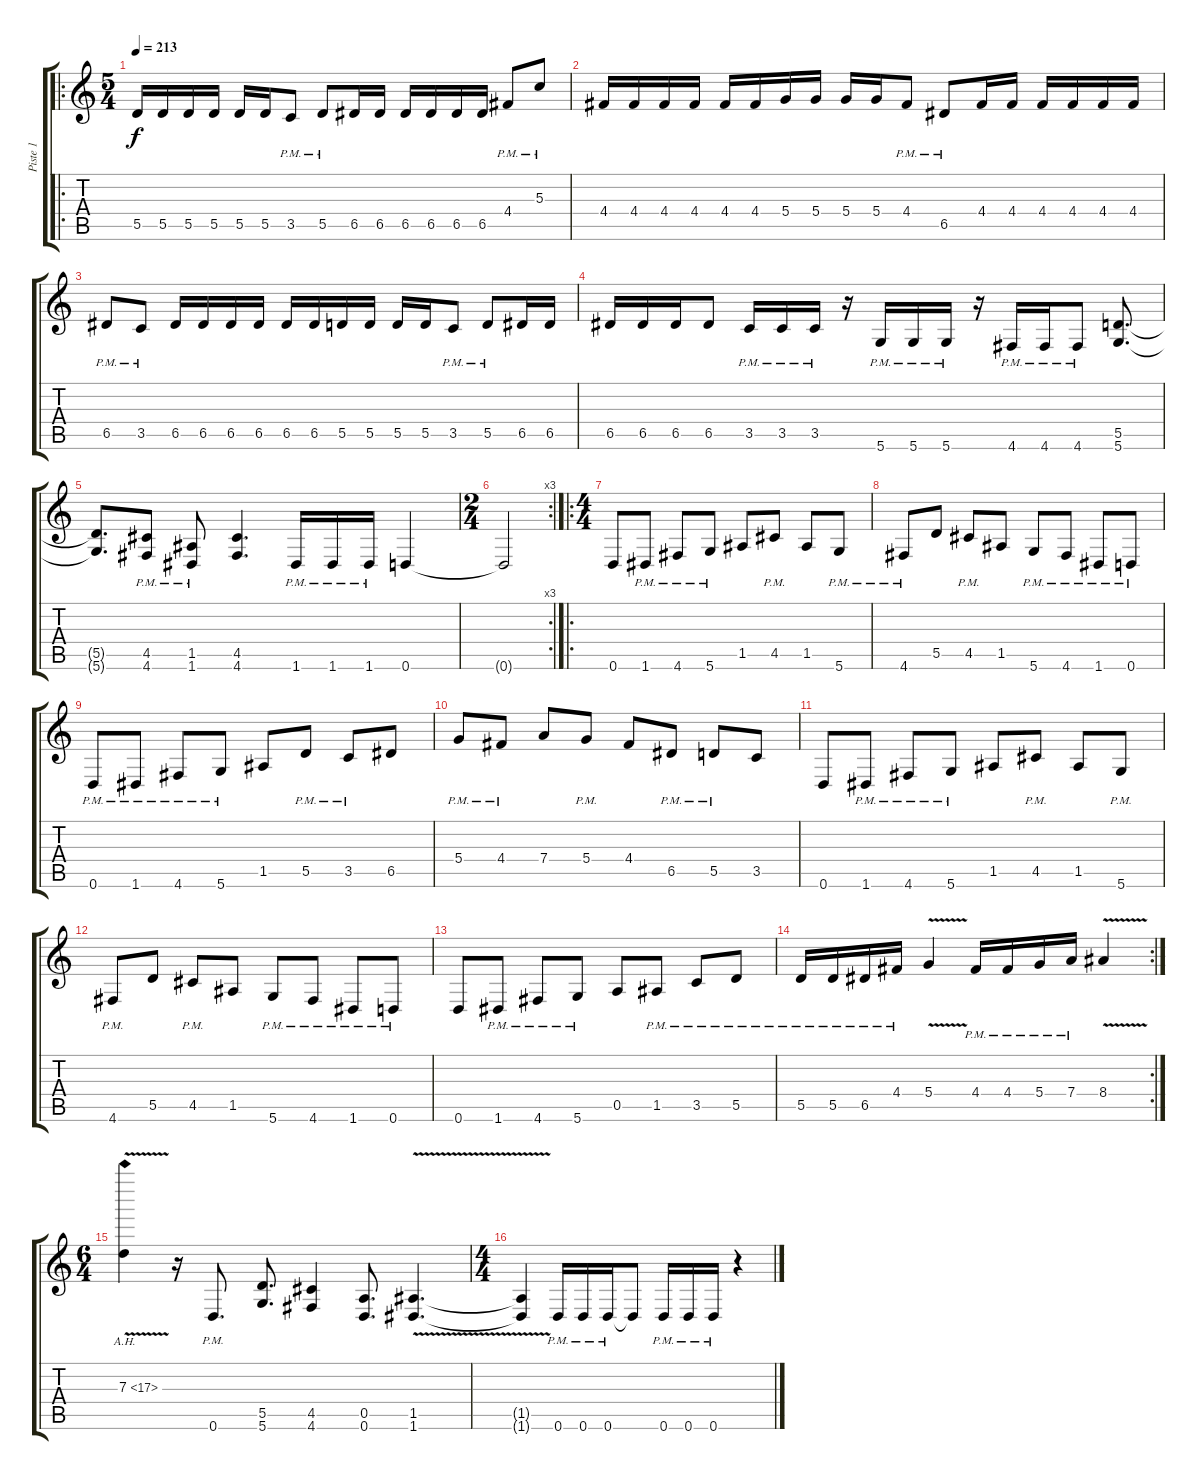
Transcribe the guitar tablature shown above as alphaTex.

\track ("Piste 1" "Piste 1") {instrument distortionguitar bank 6}
\staff {score tabs}
\tuning (E4 B3 G3 D3 A2 D2) {hide}
\ro
\ts (5 4)
\tempo 213
\clef g2
\ks c
5.5.16{dy f} 5.5.16 5.5.16 5.5.16 5.5.16 5.5.16 3.5{pm}.8 5.5{pm}.8 6.5.16 6.5.16 6.5.16 6.5.16 6.5.16 6.5.16 4.4{pm}.8 5.3{pm}.8 |
4.4.16 4.4.16 4.4.16 4.4.16 4.4.16 4.4.16 5.4.16 5.4.16 5.4.16 5.4.16 4.4{pm}.8 6.5{pm}.8 4.4.16 4.4.16 4.4.16 4.4.16 4.4.16 4.4.16 |
6.5{pm}.8 3.5{pm}.8 6.5.16 6.5.16 6.5.16 6.5.16 6.5.16 6.5.16 5.5.16 5.5.16 5.5.16 5.5.16 3.5{pm}.8 5.5{pm}.8 6.5.16 6.5.16 |
6.5.16 6.5.16 6.5.16 6.5.8 3.5{pm}.16 3.5{pm}.16 3.5{pm}.16 r.16 5.6{pm}.16 5.6{pm}.16 5.6{pm}.16 r.16 4.6{pm}.16 4.6{pm}.16 4.6{pm}.8 (5.5 5.6).8{d} |
(5.5{t} 5.6{t}).8{d} (4.5{pm} 4.6{pm}).8 (1.5{pm} 1.6{pm}).8 (4.5 4.6).4{d} 1.6{pm}.16 1.6{pm}.16 1.6{pm}.16 0.6.4 |
\rc 3
\ts (2 4)
0.6{t}.2 |
\ro
\ts (4 4)
0.6.8 1.6{pm}.8 4.6{pm}.8 5.6{pm}.8 1.5.8 4.5{pm}.8 1.5.8 5.6{pm}.8 |
4.6{pm}.8 5.5.8 4.5{pm}.8 1.5.8 5.6{pm}.8 4.6{pm}.8 1.6{pm}.8 0.6{pm}.8 |
0.6{pm}.8 1.6{pm}.8 4.6{pm}.8 5.6{pm}.8 1.5.8 5.5{pm}.8 3.5{pm}.8 6.5.8 |
5.4{pm}.8 4.4{pm}.8 7.4.8 5.4{pm}.8 4.4.8 6.5{pm}.8 5.5{pm}.8 3.5.8 |
0.6.8 1.6{pm}.8 4.6{pm}.8 5.6{pm}.8 1.5.8 4.5{pm}.8 1.5.8 5.6{pm}.8 |
4.6{pm}.8 5.5.8 4.5{pm}.8 1.5.8 5.6{pm}.8 4.6{pm}.8 1.6{pm}.8 0.6{pm}.8 |
0.6.8 1.6{pm}.8 4.6{pm}.8 5.6{pm}.8 0.5.8 1.5{pm}.8 3.5{pm}.8 5.5{pm}.8 |
\rc 2
5.5{pm}.16 5.5{pm}.16 6.5{pm}.16 4.4{pm}.16 5.4{v}.4 4.4{pm}.16 4.4{pm}.16 5.4{pm}.16 7.4{pm}.16 8.4{v}.4 |
\ts (6 4)
7.3{ah 10 v}.4 r.16 0.6{pm}.8{d} (5.5 5.6).8{d} (4.5 4.6).4 (0.5 0.6).8{d} (1.5{v} 1.6{v}).4{d} |
\ts (4 4)
(1.5{t} 1.6{t}).4 0.6{pm}.16 0.6{pm}.16 0.6{pm}.16 0.6{t}.8 0.6{pm}.16 0.6{pm}.16 0.6{pm}.16 r.4
